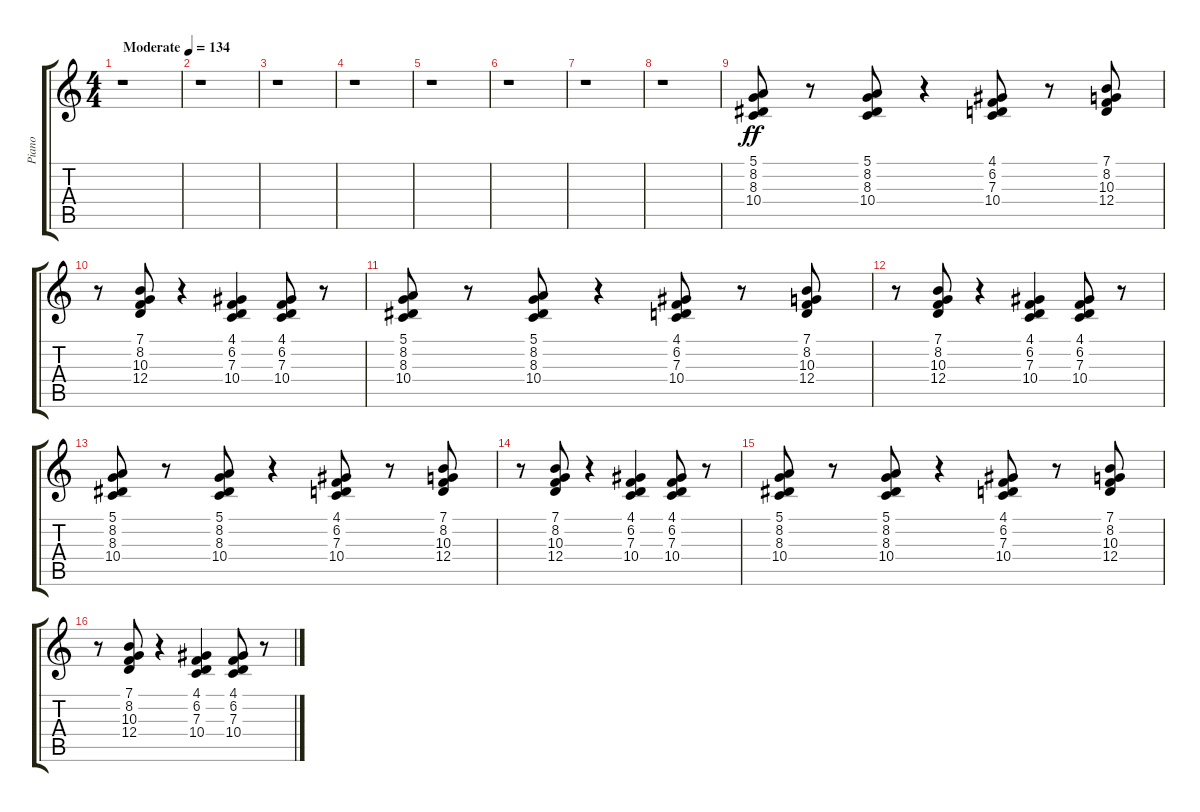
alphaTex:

\track ("Piano" "Piano") {instrument acousticgrandpiano}
\staff {score tabs}
\tuning (E4 B3 G3 D3 A2 E2) {hide}
\ts (4 4)
\tempo (134 "Moderate")
\clef g2
\ks c
r.1{dy ff instrument acousticgrandpiano} |
r.1 |
r.1 |
r.1 |
r.1 |
r.1 |
r.1 |
r.1 |
(5.1 8.2 8.3 10.4).8 r.8 (5.1 8.2 8.3 10.4).8 r.4 (4.1 6.2 7.3 10.4).8 r.8 (7.1 8.2 10.3 12.4).8 |
r.8 (7.1 8.2 10.3 12.4).8 r.4 (4.1 6.2 7.3 10.4).4 (4.1 6.2 7.3 10.4).8 r.8 |
(5.1 8.2 8.3 10.4).8 r.8 (5.1 8.2 8.3 10.4).8 r.4 (4.1 6.2 7.3 10.4).8 r.8 (7.1 8.2 10.3 12.4).8 |
r.8 (7.1 8.2 10.3 12.4).8 r.4 (4.1 6.2 7.3 10.4).4 (4.1 6.2 7.3 10.4).8 r.8 |
(5.1 8.2 8.3 10.4).8 r.8 (5.1 8.2 8.3 10.4).8 r.4 (4.1 6.2 7.3 10.4).8 r.8 (7.1 8.2 10.3 12.4).8 |
r.8 (7.1 8.2 10.3 12.4).8 r.4 (4.1 6.2 7.3 10.4).4 (4.1 6.2 7.3 10.4).8 r.8 |
(5.1 8.2 8.3 10.4).8 r.8 (5.1 8.2 8.3 10.4).8 r.4 (4.1 6.2 7.3 10.4).8 r.8 (7.1 8.2 10.3 12.4).8 |
r.8 (7.1 8.2 10.3 12.4).8 r.4 (4.1 6.2 7.3 10.4).4 (4.1 6.2 7.3 10.4).8 r.8
